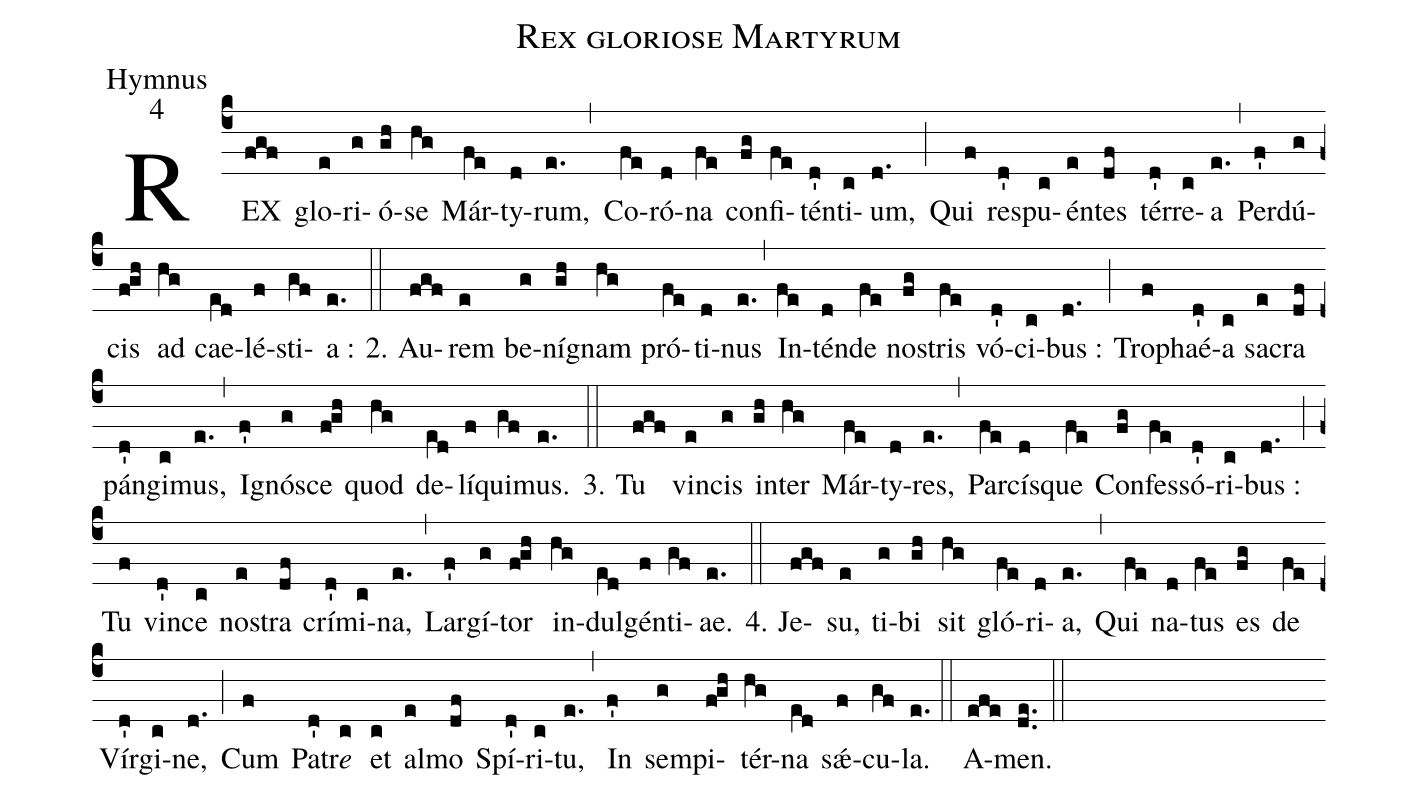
name:Rex gloriose Martyrum;
office-part:Hymnus;
mode:4;
%%
(c4) REX(fgf) glo(e)ri(g)ó(gh)se(hg) Már(fe)ty(d)rum,(e.) (,) Co(fe)ró(d)na(fe) con(fg)fi(fe)tén(d')ti(c)um,(d.) (;) Qui(f) re(d')spu(c)én(e)tes(df) tér(d')re(c)a(e.) (,) Per(f')dú(g)cis(fgh) ad(hg) cae(e[ll:1]d)lé(f)sti(gf)a :(e.) (::)
2. Au(fgf)rem(e) be(g)ní(gh)gnam(hg) pró(fe)ti(d)nus(e.) (,) In(fe)tén(d)de(fe) no(fg)stris(fe) vó(d')ci(c)bus :(d.) (;) Tro(f)phaé(d')a(c) sa(e)cra(df) pán(d')gi(c)mus,(e.) (,) I(f')gnó(g)sce(fgh) quod(hg) de(e[ll:1]d)lí(f)qui(gf)mus.(e.) (::)
3. Tu(fgf) vin(e)cis(g) in(gh)ter(hg) Már(fe)ty(d)res,(e.) (,) Par(fe)cís(d)que(fe) Con(fg)fes(fe)só(d')ri(c)bus :(d.) (;) Tu(f) vin(d')ce(c) no(e)stra(df) crí(d')mi(c)na,(e.) (,) Lar(f')gí(g)tor(fgh) in(hg)dul(e[ll:1]d)gén(f)ti(gf)ae.(e.) (::)
4. Je(fgf)su,(e) ti(g)bi(gh) sit(hg) gló(fe)ri(d)a,(e.) (,)
Qui(fe) na(d)tus(fe) es(fg) de(fe) Vír(d')gi(c)ne,(d.) (;)
Cum(f) Pa(d')tr<i>e</i>(c) et(c) al(e)mo(df) Spí(d')ri(c)tu,(e.) (,)
In(f') sem(g)pi(fgh)tér(hg)na(e[ll:1]d) sǽ(f)cu(gf)la.(e.) (::)
A(efe)men.(de..) (::)
